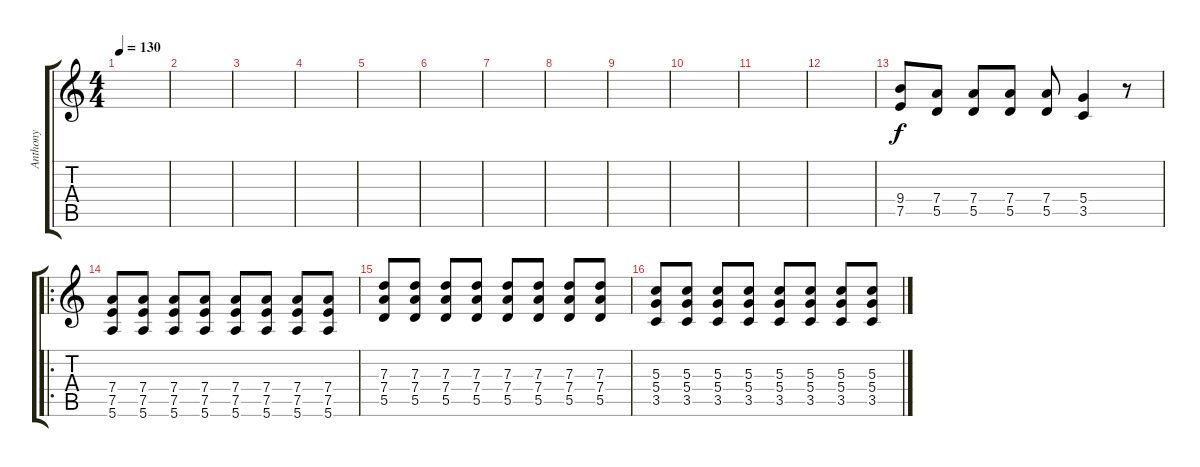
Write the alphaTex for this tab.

\track ("Anthony" "Anthony") {instrument overdrivenguitar}
\staff {score tabs}
\tuning (E4 B3 G3 D3 A2 E2) {hide}
\ts (4 4)
\tempo 130
\clef g2
\ks c
|
|
|
|
|
|
|
|
|
|
|
|
(9.4 7.5).8 (7.4 5.5).8 (7.4 5.5).8 (7.4 5.5).8 (7.4 5.5).8 (5.4 3.5).4 r.8 |
\ro
(7.4 7.5 5.6).8 (7.4 7.5 5.6).8 (7.4 7.5 5.6).8 (7.4 7.5 5.6).8 (7.4 7.5 5.6).8 (7.4 7.5 5.6).8 (7.4 7.5 5.6).8 (7.4 7.5 5.6).8 |
(7.3 7.4 5.5).8 (7.3 7.4 5.5).8 (7.3 7.4 5.5).8 (7.3 7.4 5.5).8 (7.3 7.4 5.5).8 (7.3 7.4 5.5).8 (7.3 7.4 5.5).8 (7.3 7.4 5.5).8 |
(5.3 5.4 3.5).8 (5.3 5.4 3.5).8 (5.3 5.4 3.5).8 (5.3 5.4 3.5).8 (5.3 5.4 3.5).8 (5.3 5.4 3.5).8 (5.3 5.4 3.5).8 (5.3 5.4 3.5).8
